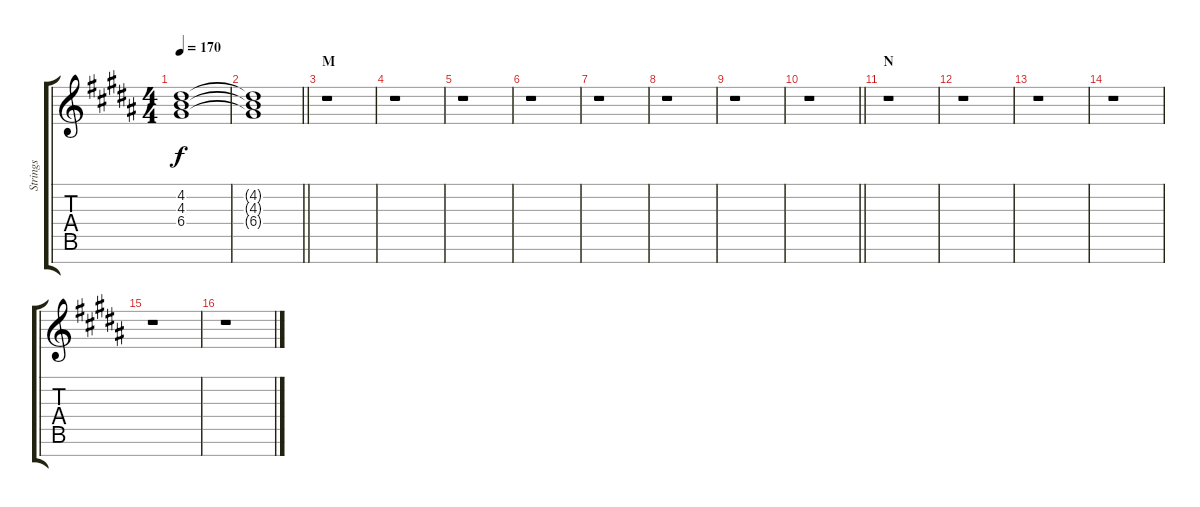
\track ("Strings" "Strings") {instrument stringensemble1}
\staff {score tabs}
\tuning (E5 B4 G4 D4 A3 E3 B2) {hide}
\ts (4 4)
\tempo 170
\clef g2
\ks b
(4.2 4.3 6.4).1{dy f} |
\barLineRight lightlight
(4.2{t} 4.3{t} 6.4{t}).1 |
\section ("" "M")
r.1 |
r.1 |
r.1 |
r.1 |
r.1 |
r.1 |
r.1 |
\barLineRight lightlight
r.1 |
\section ("" "N")
r.1 |
r.1 |
r.1 |
r.1 |
r.1 |
r.1
